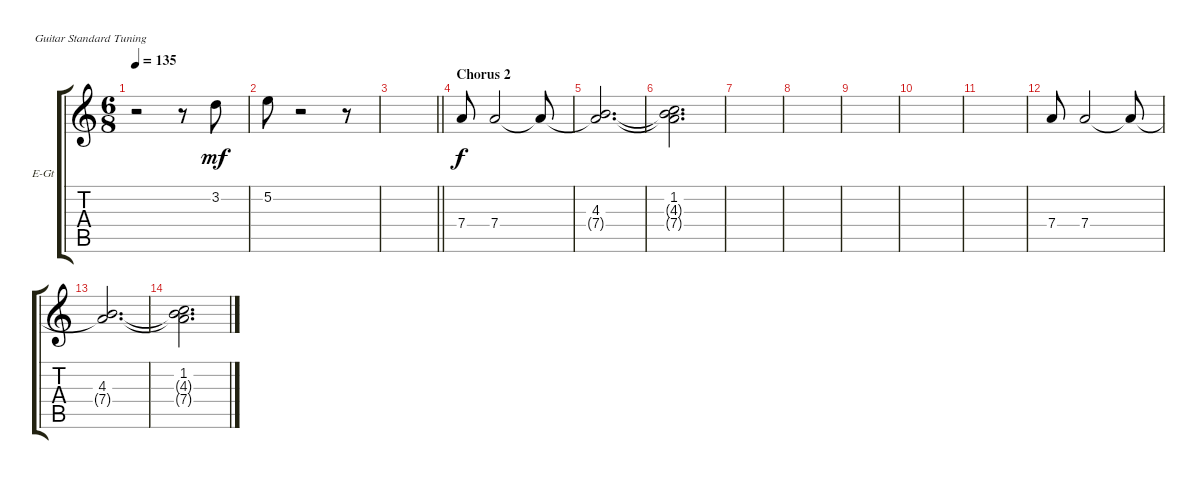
\bracketExtendMode groupsimilarinstruments
\firstSystemTrackNameOrientation horizontal
\otherSystemsTrackNameOrientation horizontal
\track ("vocal back (Konstantin Bekrev)" "E-Gt") {instrument electricguitarclean}
\staff {score tabs}
\tuning (E4 B3 G3 D3 A2 E2)
\ts (6 8)
\tempo 135
\clef g2
\scale
0.333333
\ks aminor
r.2{dy f} r.8 3.2.8{dy mf} |
\scale
0.333333 5.2.8 r.2 r.8 |
\scale
0.333333
\barLineRight lightlight
|
\section ("" "Chorus 2")
\scale
0.333333 7.4.8{dy f} 7.4.2 7.4{t}.8 |
\scale
0.333333 (4.3 7.4{t}).2{d} |
\scale
0.333333 (4.3{t} 1.2 7.4{t}).2{d} |
\scale
0.333333 |
\scale
0.333333 |
\scale
0.333333 |
\scale
0.333333 |
\scale
0.333333 |
\scale
0.333333 7.4.8 7.4.2 7.4{t}.8 |
\scale
0.333333 (4.3 7.4{t}).2{d} |
\scale
0.333333 (4.3{t} 1.2 7.4{t}).2{d} |
\scale
0.333333 |
\beaming (8 2 2 2 2)
\scale
0.333333
